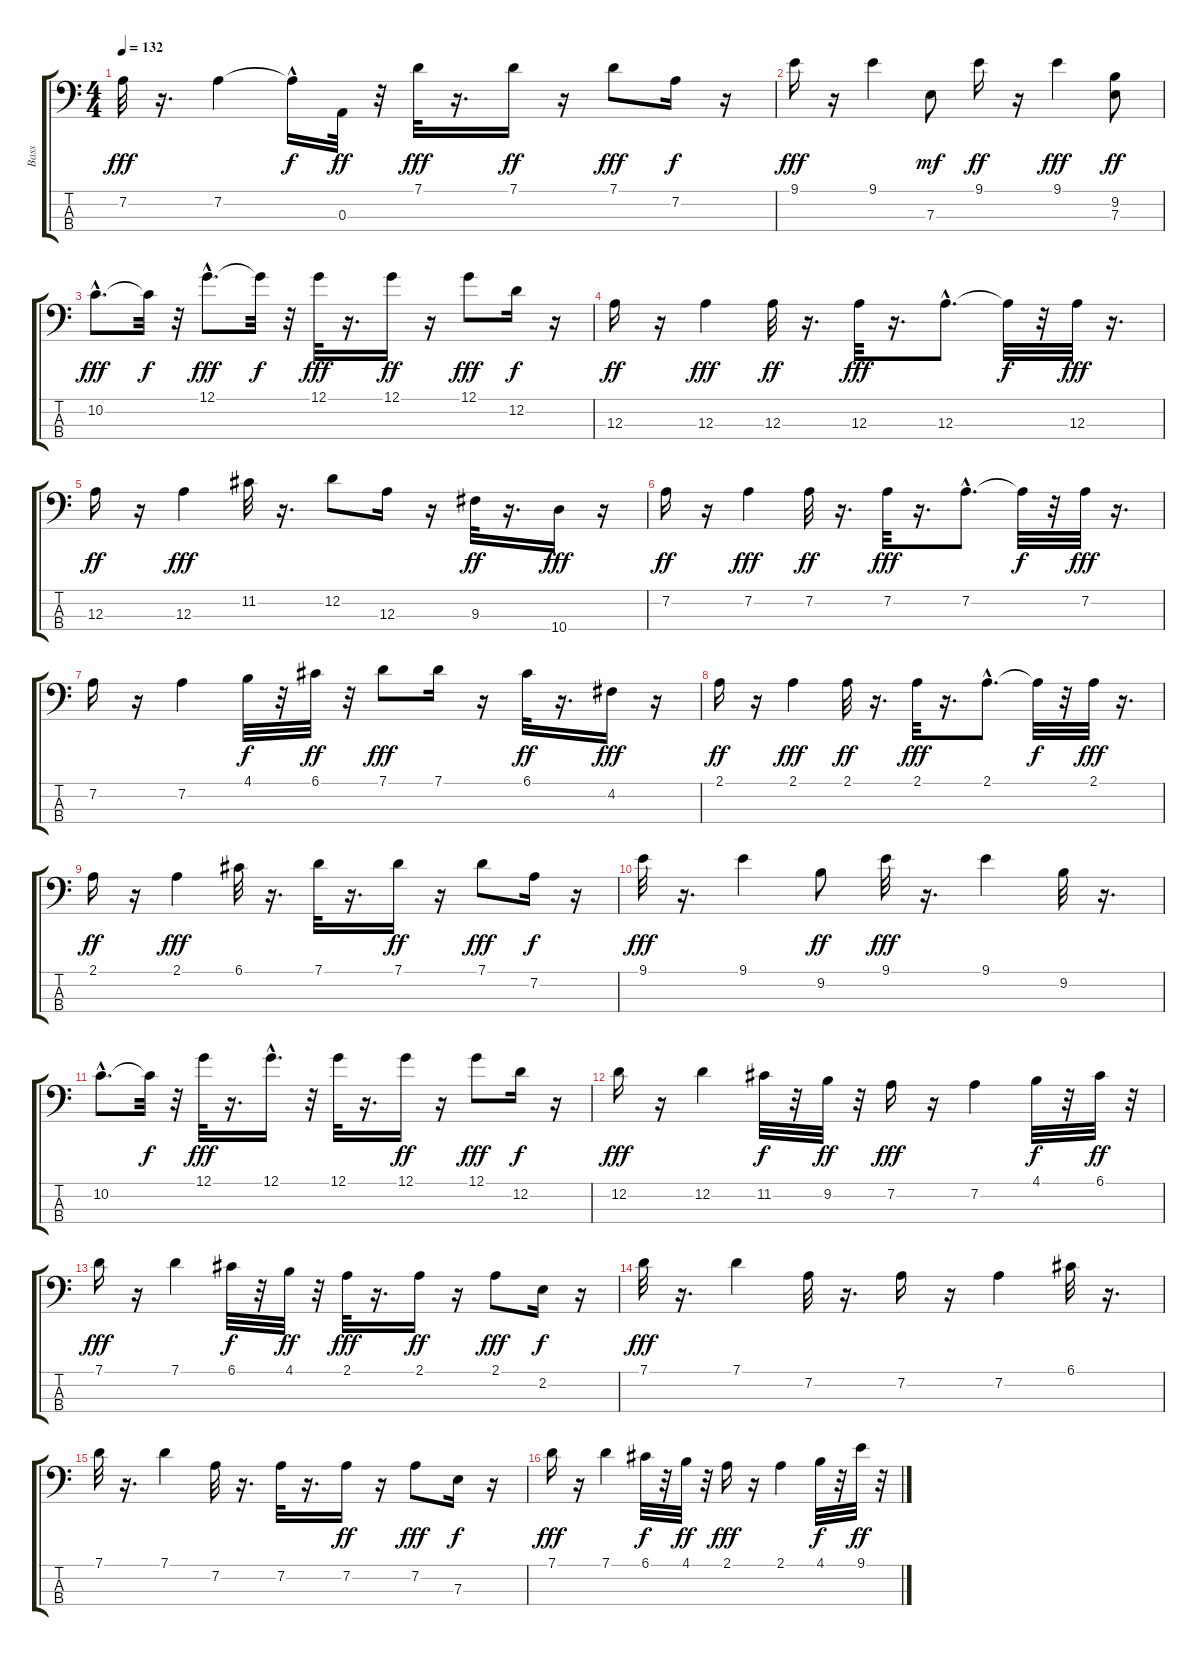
\track ("Bass" "Bass") {instrument electricbassfinger}
\staff {score tabs}
\tuning (G2 D2 A1 E1) {hide}
\ts (4 4)
\tempo 132
\clef f4
\ks c
7.2.32{dy fff} r.16{d} 7.2.4 7.2{hac t}.16{dy f} 0.3.32{dy ff} r.32 7.1.32{dy fff} r.16{d} 7.1.16{dy ff} r.16 7.1.8{dy fff} 7.2.16{dy f} r.16 |
9.1.16{dy fff} r.16 9.1.4 7.3.8{dy mf} 9.1.16{dy ff} r.16 9.1.4{dy fff} (9.2 7.3).8{dy ff} |
10.2{hac}.8{d dy fff} 10.2{t}.32{dy f} r.32 12.1{hac}.8{d dy fff} 12.1{t}.32{dy f} r.32 12.1.32{dy fff} r.16{d} 12.1.16{dy ff} r.16 12.1.8{dy fff} 12.2.16{dy f} r.16 |
12.3.16{dy ff} r.16 12.3.4{dy fff} 12.3.32{dy ff} r.16{d} 12.3.32{dy fff} r.16{d} 12.3{hac}.8{d} 12.3{t}.32{dy f} r.32 12.3.32{dy fff} r.16{d} |
12.3.16{dy ff} r.16 12.3.4{dy fff} 11.2.32 r.16{d} 12.2.8 12.3.16 r.16 9.3.32{dy ff} r.16{d} 10.4.16{dy fff} r.16 |
7.2.16{dy ff} r.16 7.2.4{dy fff} 7.2.32{dy ff} r.16{d} 7.2.32{dy fff} r.16{d} 7.2{hac}.8{d} 7.2{t}.32{dy f} r.32 7.2.32{dy fff} r.16{d} |
7.2.16 r.16 7.2.4 4.1.32{dy f} r.32 6.1.32{dy ff} r.32 7.1.8{dy fff} 7.1.16 r.16 6.1.32{dy ff} r.16{d} 4.2.16{dy fff} r.16 |
2.1.16{dy ff} r.16 2.1.4{dy fff} 2.1.32{dy ff} r.16{d} 2.1.32{dy fff} r.16{d} 2.1{hac}.8{d} 2.1{t}.32{dy f} r.32 2.1.32{dy fff} r.16{d} |
2.1.16{dy ff} r.16 2.1.4{dy fff} 6.1.32 r.16{d} 7.1.32 r.16{d} 7.1.16{dy ff} r.16 7.1.8{dy fff} 7.2.16{dy f} r.16 |
9.1.32{dy fff} r.16{d} 9.1.4 9.2.8{dy ff} 9.1.32{dy fff} r.16{d} 9.1.4 9.2.32 r.16{d} |
10.2{hac}.8{d} 10.2{t}.32{dy f} r.32 12.1.32{dy fff} r.16{d} 12.1{hac}.16{d} r.32 12.1.32 r.16{d} 12.1.16{dy ff} r.16 12.1.8{dy fff} 12.2.16{dy f} r.16 |
12.2.16{dy fff} r.16 12.2.4 11.2.32{dy f} r.32 9.2.32{dy ff} r.32 7.2.16{dy fff} r.16 7.2.4 4.1.32{dy f} r.32 6.1.32{dy ff} r.32 |
7.1.16{dy fff} r.16 7.1.4 6.1.32{dy f} r.32 4.1.32{dy ff} r.32 2.1.32{dy fff} r.16{d} 2.1.16{dy ff} r.16 2.1.8{dy fff} 2.2.16{dy f} r.16 |
7.1.32{dy fff} r.16{d} 7.1.4 7.2.32 r.16{d} 7.2.16 r.16 7.2.4 6.1.32 r.16{d} |
7.1.32 r.16{d} 7.1.4 7.2.32 r.16{d} 7.2.32 r.16{d} 7.2.16{dy ff} r.16 7.2.8{dy fff} 7.3.16{dy f} r.16 |
7.1.16{dy fff} r.16 7.1.4 6.1.32{dy f} r.32 4.1.32{dy ff} r.32 2.1.16{dy fff} r.16 2.1.4 4.1.32{dy f} r.32 9.1.32{dy ff} r.32
